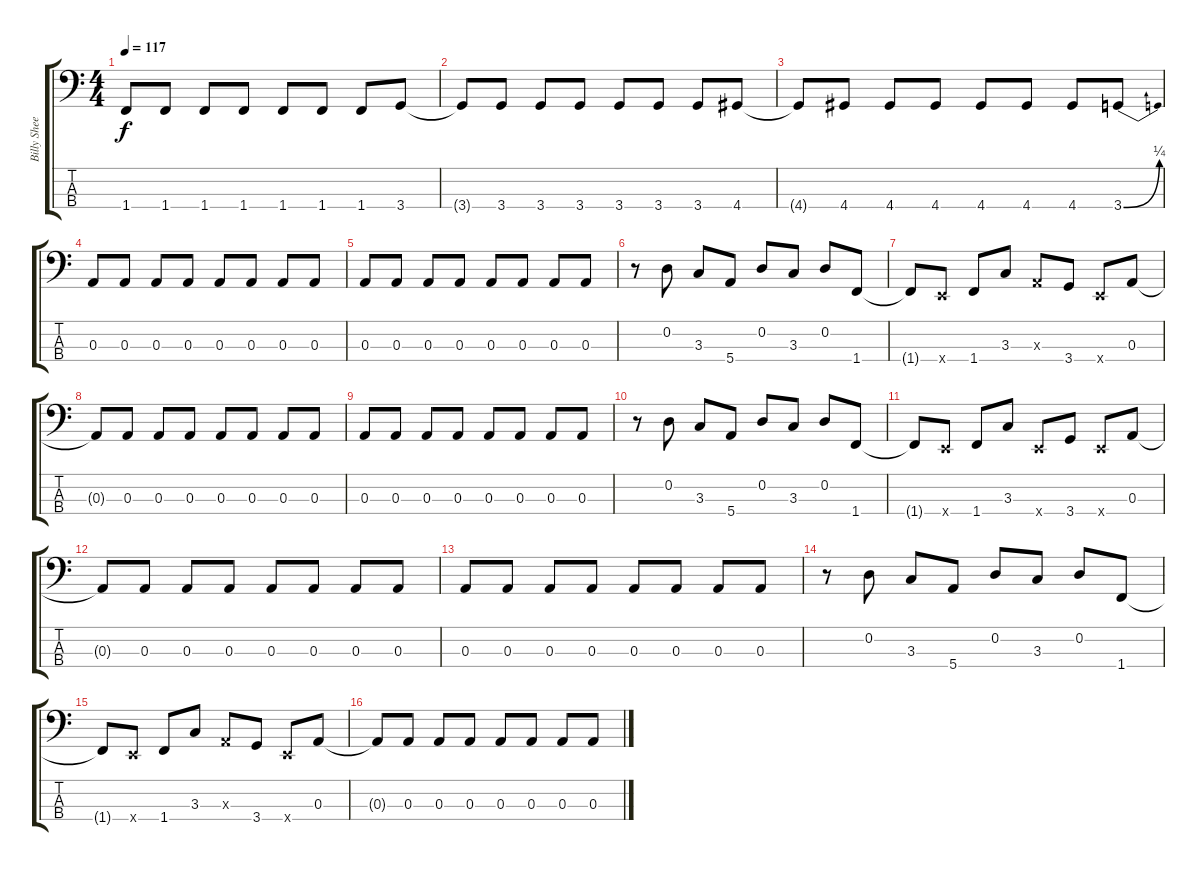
\track ("Billy Sheehan" "Billy Shee") {instrument electricbassfinger}
\staff {score tabs}
\tuning (G2 D2 A1 E1) {hide}
\ts (4 4)
\tempo 117
\clef f4
\ks c
1.4.8{dy f} 1.4.8 1.4.8 1.4.8 1.4.8 1.4.8 1.4.8 3.4.8 |
3.4{t}.8 3.4.8 3.4.8 3.4.8 3.4.8 3.4.8 3.4.8 4.4.8 |
4.4{t}.8 4.4.8 4.4.8 4.4.8 4.4.8 4.4.8 4.4.8 3.4{be (bend 0 0 60 1)}.8 |
0.3.8 0.3.8 0.3.8 0.3.8 0.3.8 0.3.8 0.3.8 0.3.8 |
0.3.8 0.3.8 0.3.8 0.3.8 0.3.8 0.3.8 0.3.8 0.3.8 |
r.8 0.2.8 3.3.8 5.4.8 0.2.8 3.3.8 0.2.8 1.4.8 |
1.4{t}.8 0.4{x}.8 1.4.8 3.3.8 0.3{x}.8 3.4.8 0.4{x}.8 0.3.8 |
0.3{t}.8 0.3.8 0.3.8 0.3.8 0.3.8 0.3.8 0.3.8 0.3.8 |
0.3.8 0.3.8 0.3.8 0.3.8 0.3.8 0.3.8 0.3.8 0.3.8 |
r.8 0.2.8 3.3.8 5.4.8 0.2.8 3.3.8 0.2.8 1.4.8 |
1.4{t}.8 0.4{x}.8 1.4.8 3.3.8 0.4{x}.8 3.4.8 0.4{x}.8 0.3.8 |
0.3{t}.8 0.3.8 0.3.8 0.3.8 0.3.8 0.3.8 0.3.8 0.3.8 |
0.3.8 0.3.8 0.3.8 0.3.8 0.3.8 0.3.8 0.3.8 0.3.8 |
r.8 0.2.8 3.3.8 5.4.8 0.2.8 3.3.8 0.2.8 1.4.8 |
1.4{t}.8 0.4{x}.8 1.4.8 3.3.8 0.3{x}.8 3.4.8 0.4{x}.8 0.3.8 |
0.3{t}.8 0.3.8 0.3.8 0.3.8 0.3.8 0.3.8 0.3.8 0.3.8
